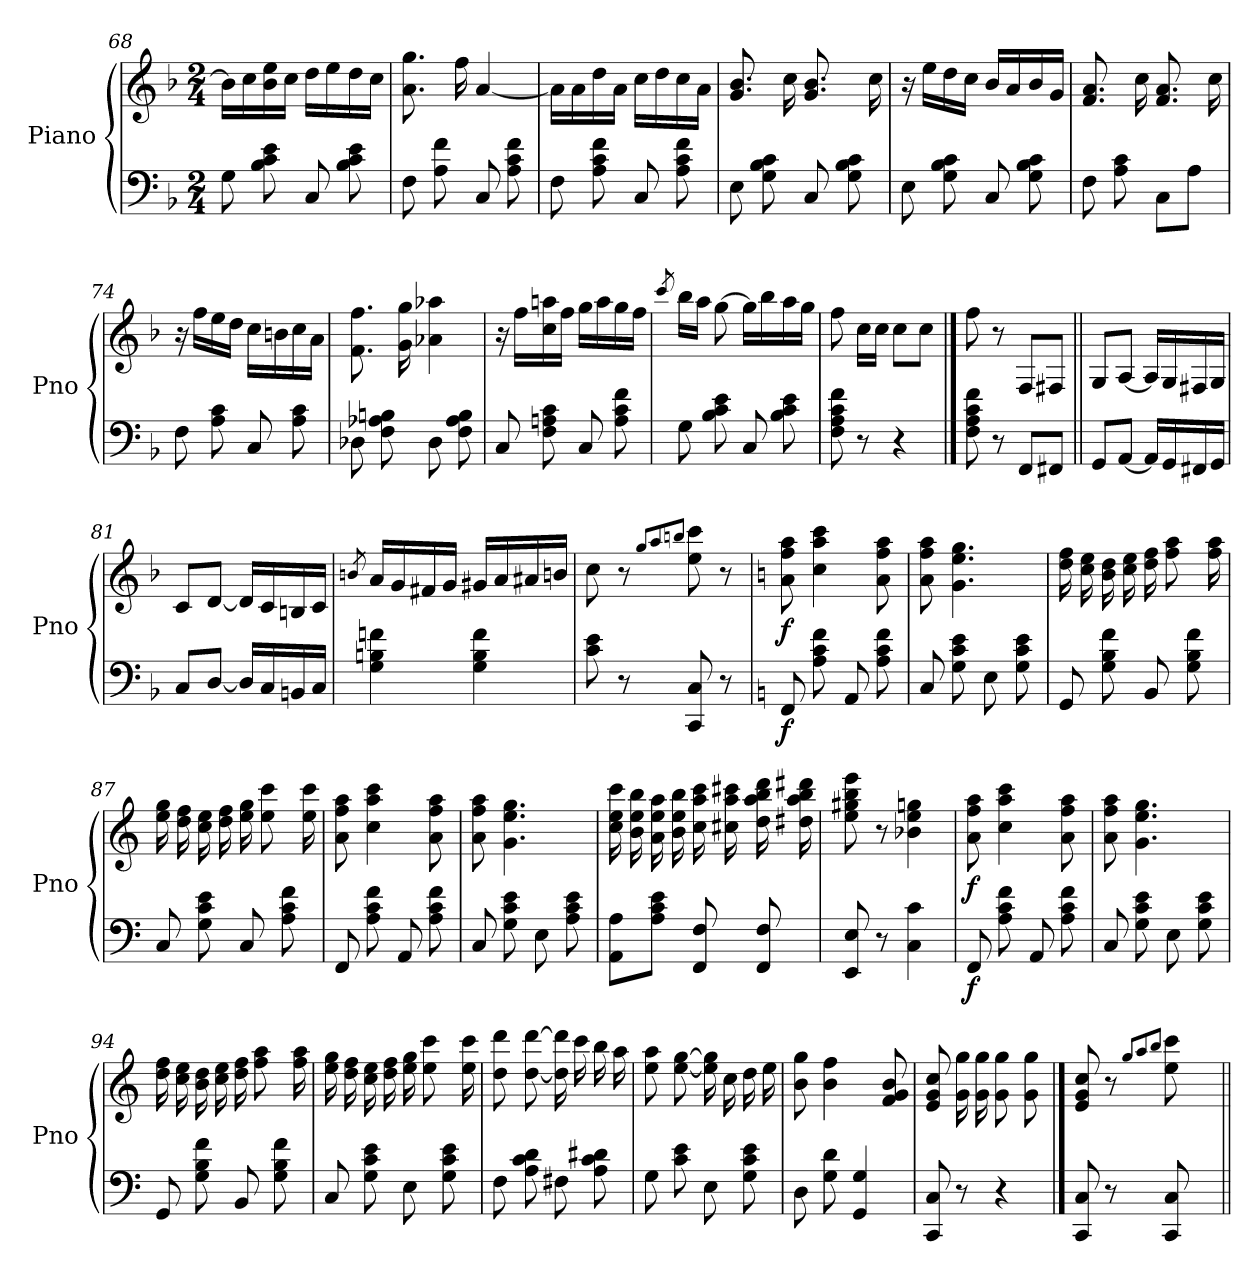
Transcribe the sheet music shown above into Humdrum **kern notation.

**kern	**dynam	**kern	**dynam
*part2	*part2	*part1	*part1
*staff2	*staff2	*staff1	*staff1
*I"Piano	*	*I"Piano	*
*I'Pno	*	*I'Pno	*
*clefF4	*	*clefG2	*
*k[b-]	*	*k[b-]	*
*M2/4	*	*M2/4	*
=68	=68	=68	=68
8G\	.	16b-\LL]	.
.	.	16cc\	.
8B-\ 8c\ 8e\	.	16b-\ 16ee\	.
.	.	16cc\JJ	.
8C/	.	16dd\LL	.
.	.	16ee\	.
8B-\ 8c\ 8e\	.	16dd\	.
.	.	16cc\JJ	.
=69	=69	=69	=69
8F\	.	8.a\ 8.gg\	.
8A\ 8f\	.	.	.
.	.	16ff\	.
8C/	.	[4a/	.
8A\ 8c\ 8f\	.	.	.
!!LO:LB:g=z
=70	=70	=70	=70
8F\	.	16a\LL]	.
.	.	16a\	.
8A\ 8c\ 8f\	.	16dd\	.
.	.	16a\JJ	.
8C/	.	16cc\LL	.
.	.	16dd\	.
8A\ 8c\ 8f\	.	16cc\	.
.	.	16a\JJ	.
=71	=71	=71	=71
8E\	.	8.g/ 8.b-/	.
8G\ 8B-\ 8c\	.	.	.
.	.	16cc\	.
8C/	.	8.g/ 8.b-/	.
8G\ 8B-\ 8c\	.	.	.
.	.	16cc\	.
=72	=72	=72	=72
8E\	.	16r	.
.	.	16ee\LL	.
8G\ 8B-\ 8c\	.	16dd\	.
.	.	16cc\JJ	.
8C/	.	16b-/LL	.
.	.	16a/	.
8G\ 8B-\ 8c\	.	16b-/	.
.	.	16g/JJ	.
=73	=73	=73	=73
8F\	.	8.f/ 8.a/	.
8A\ 8c\	.	.	.
.	.	16cc\	.
8C\L	.	8.f/ 8.a/	.
8A\J	.	.	.
.	.	16cc\	.
=74	=74	=74	=74
8F\	.	16r	.
.	.	16ff\LL	.
8A\ 8c\	.	16ee\	.
.	.	16dd\JJ	.
8C/	.	16cc\LL	.
.	.	16bn\	.
8A\ 8c\	.	16cc\	.
!	!	!	!LO:DY:b
.	.	16a\JJ	other-dynamics
=75	=75	=75	=75
!	!LO:DY:b	!	!
!	!LO:DY:n=1:b	!	!LO:DY:b
!	!	!	!LO:DY:n=1:b
8D-X\	f other-dynamics	8.f\ 8.ff\	f other-dynamics
8F\ 8A-X\ 8Bn\	.	.	.
!	!	!	!LO:DY:n=2:b
.	.	16g\ 16gg\	other-dynamics
8D-\	.	4a-X\ 4aa-X\	.
!	!LO:DY:n=2:b	!	!
8F\ 8A-\ 8B\	other-dynamics	.	.
!!LO:LB:g=z
=76	=76	=76	=76
8C/	.	16r	.
!	!	!	!LO:DY:b
!	!	!	!LO:DY:n=1:b
.	.	16ff\LL	other-dynamics p
8F\ 8An\ 8c\	.	16cc\ 16aan\	.
.	.	16ff\JJ	.
8C/	.	16gg\LL	.
.	.	16aa\	.
8A\ 8c\ 8f\	.	16gg\	.
.	.	16ff\JJ	.
=77	=77	=77	=77
.	.	8qccc/	.
8G\	.	16bb-\LL	.
.	.	16aa\JJ	.
8B-\ 8c\ 8e\	.	[8gg\	.
8C/	.	16gg\LL]	.
.	.	16bb-\	.
8B-\ 8c\ 8e\	.	16aa\	.
.	.	16gg\JJ	.
=78	=78	=78	=78
8F\ 8A\ 8c\ 8f\	.	8ff\	.
8r	.	16cc\LL	.
.	.	16cc\JJ	.
4r	.	8cc\L	.
.	.	8cc\J	.
==79	==79	==79	==79
8F\ 8A\ 8c\ 8f\	.	8ff\	.
8r	.	8r	.
8FF/L	.	8F/L	.
!	!LO:DY:b	!	!LO:DY:b
8FF#X/J	other-dynamics	8F#X/J	other-dynamics
=80||	=80||	=80||	=80||
8GG/L	.	8G/L	.
[8AA/J	.	[8A/J	.
!	!LO:DY:b	!	!LO:DY:b
16AA/LL]	other-dynamics	16A/LL]	other-dynamics
16GG/	.	16G/	.
16FF#X/	.	16F#X/	.
16GG/JJ	.	16G/JJ	.
!!LO:LB:g=z
=81	=81	=81	=81
8C/L	.	8c/L	.
[8D/J	.	[8d/J	.
16D/LL]	.	16d/LL]	.
!	!LO:DY:b	!	!LO:DY:b
16C/	other-dynamics	16c/	other-dynamics
16BBn/	.	16Bn/	.
16C/JJ	.	16c/JJ	.
=82	=82	=82	=82
.	.	8qbn/	.
4G\ 4Bn\ 4fn\	.	16a/LL	.
.	.	16g/	.
.	.	16f#X/	.
.	.	16g/JJ	.
!	!LO:DY:b	!	!LO:DY:b
4G\ 4B\ 4f\	other-dynamics	16g#X/LL	other-dynamics
.	.	16a/	.
.	.	16a#X/	.
.	.	16b/JJ	.
=83	=83	=83	=83
8c\ 8e\	.	8cc\	.
8r	.	8r	.
.	.	8qgg/L	.
.	.	8qaa/	.
.	.	8qbbn/J	.
8CC/ 8C/	.	8ee\ 8ccc\	.
8r	.	8r	.
=84!|	=84!|	=84!|	=84!|
*k[]	*	*k[]	*
!	!LO:DY:b	!	!LO:DY:b
8FF/	f	8a\ 8ff\ 8aa\	f
8A\ 8c\ 8f\	.	4cc\ 4aa\ 4ccc\	.
8AA/	.	.	.
8A\ 8c\ 8f\	.	8a\ 8ff\ 8aa\	.
=85	=85	=85	=85
8C/	.	8a\ 8ff\ 8aa\	.
8G\ 8c\ 8e\	.	4.g\ 4.ee\ 4.gg\	.
8E\	.	.	.
8G\ 8c\ 8e\	.	.	.
!!LO:PB:g=z
=86	=86	=86	=86
8GG/	.	16dd\ 16ff\	.
.	.	16cc\ 16ee\	.
8G\ 8B\ 8f\	.	16b\ 16dd\	.
.	.	16cc\ 16ee\	.
8BB/	.	16dd\ 16ff\	.
.	.	8ff\ 8aa\	.
8G\ 8B\ 8f\	.	.	.
.	.	16ff\ 16aa\	.
=87	=87	=87	=87
8C/	.	16ee\ 16gg\	.
.	.	16dd\ 16ff\	.
8G\ 8c\ 8e\	.	16cc\ 16ee\	.
.	.	16dd\ 16ff\	.
8C/	.	16ee\ 16gg\	.
.	.	8ee\ 8ccc\	.
8A\ 8c\ 8f\	.	.	.
.	.	16ee\ 16ccc\	.
=88	=88	=88	=88
8FF/	.	8a\ 8ff\ 8aa\	.
8A\ 8c\ 8f\	.	4cc\ 4aa\ 4ccc\	.
8AA/	.	.	.
8A\ 8c\ 8f\	.	8a\ 8ff\ 8aa\	.
=89	=89	=89	=89
8C/	.	8a\ 8ff\ 8aa\	.
8G\ 8c\ 8e\	.	4.g\ 4.ee\ 4.gg\	.
8E\	.	.	.
8A\ 8c\ 8e\	.	.	.
=90	=90	=90	=90
8AA\ 8A\L	.	16cc\ 16ee\ 16ccc\	.
.	.	16b\ 16ee\ 16bb\	.
8A\ 8c\ 8e\J	.	16a\ 16ee\ 16aa\	.
.	.	16b\ 16ee\ 16bb\	.
8FF/ 8F/	.	16cc\ 16aa\ 16ccc\	.
.	.	16cc#X\ 16aa\ 16ccc#X\	.
8FF/ 8F/	.	16dd\ 16aa\ 16bb\ 16ddd\	.
!	!	!	!LO:DY:b
.	.	16dd#X\ 16aa\ 16bb\ 16ddd#X\	other-dynamics
=91	=91	=91	=91
8EE/ 8E/	.	8ee\ 8gg#X\ 8bb\ 8eee\	.
8r	.	8r	.
4C\ 4c\	.	4b-X\ 4ee\ 4ggn\	.
!!LO:LB:g=z
=92	=92	=92	=92
!	!LO:DY:b	!	!LO:DY:b
8FF/	f	8a\ 8ff\ 8aa\	f
8A\ 8c\ 8f\	.	4cc\ 4aa\ 4ccc\	.
8AA/	.	.	.
8A\ 8c\ 8f\	.	8a\ 8ff\ 8aa\	.
=93	=93	=93	=93
8C/	.	8a\ 8ff\ 8aa\	.
8G\ 8c\ 8e\	.	4.g\ 4.ee\ 4.gg\	.
8E\	.	.	.
8G\ 8c\ 8e\	.	.	.
=94	=94	=94	=94
8GG/	.	16dd\ 16ff\	.
.	.	16cc\ 16ee\	.
8G\ 8B\ 8f\	.	16b\ 16dd\	.
.	.	16cc\ 16ee\	.
8BB/	.	16dd\ 16ff\	.
.	.	8ff\ 8aa\	.
8G\ 8B\ 8f\	.	.	.
.	.	16ff\ 16aa\	.
=95	=95	=95	=95
8C/	.	16ee\ 16gg\	.
.	.	16dd\ 16ff\	.
8G\ 8c\ 8e\	.	16cc\ 16ee\	.
.	.	16dd\ 16ff\	.
8E\	.	16ee\ 16gg\	.
.	.	8ee\ 8ccc\	.
8G\ 8c\ 8e\	.	.	.
.	.	16ee\ 16ccc\	.
=96	=96	=96	=96
8F\	.	8dd\ 8ddd\	.
8A\ 8c\ 8d\	.	[8dd\ [8ddd\	.
8F#X\	.	16dd\] 16ddd\]	.
.	.	16ccc\	.
8A\ 8c\ 8d#X\	.	16bb\	.
.	.	16aa\	.
=97	=97	=97	=97
8G\	.	8ee\ 8aa\	.
8c\ 8e\	.	[8ee\ [8gg\	.
8E\	.	16ee\] 16gg\]	.
.	.	16cc\	.
8G\ 8c\ 8e\	.	16dd\	.
.	.	16ee\	.
!!LO:LB:g=z
=98	=98	=98	=98
8D\	.	8b\ 8gg\	.
8G\ 8d\	.	4b\ 4ff\	.
4GG/ 4G/	.	.	.
.	.	8f/ 8g/ 8b/	.
=99	=99	=99	=99
8CC/ 8C/	.	8e/ 8g/ 8cc/	.
8r	.	16g\ 16gg\	.
.	.	16g\ 16gg\	.
4r	.	8g\ 8gg\	.
.	.	8g\ 8gg\	.
==100	==100	==100	==100
8CC/ 8C/	.	8e/ 8g/ 8cc/	.
8r	.	8r	.
.	.	8qgg/L	.
.	.	8qaa/	.
.	.	8qbb/J	.
8CC/ 8C/	.	8ee\ 8ccc\	.
8ryy	.	8ryy	.
=||	=||	=||	=||
*-	*-	*-	*-
